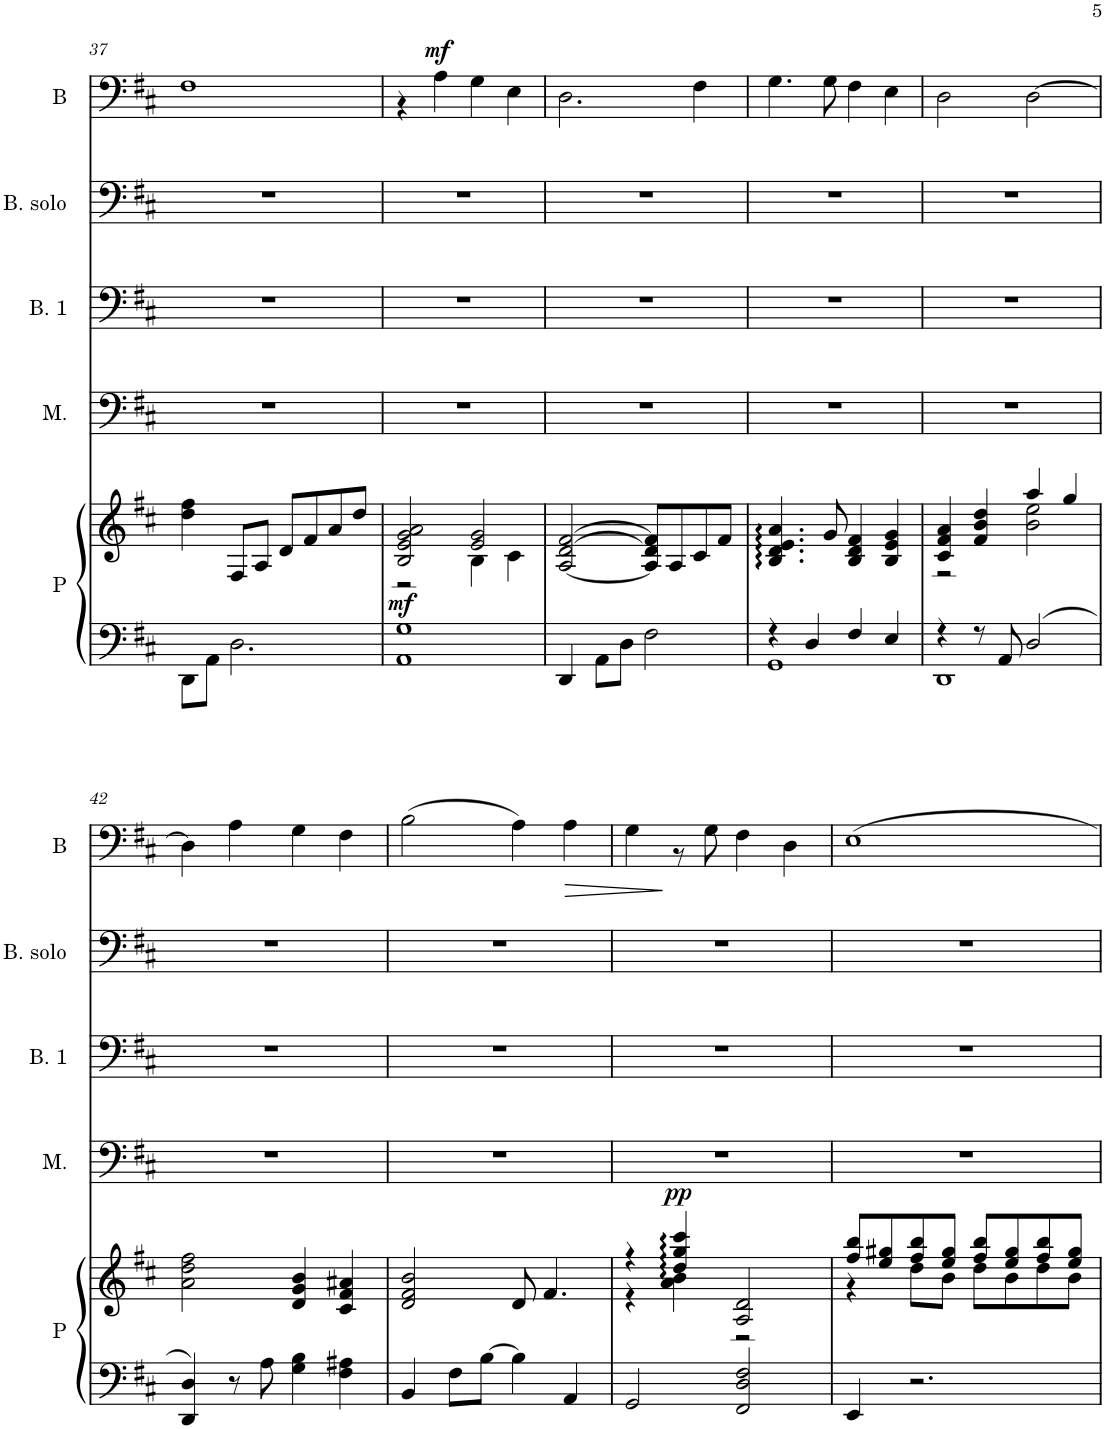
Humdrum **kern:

**kern	**kern	**dynam	**kern	**kern	**kern	**kern	**dynam
*part5	*part5	*part5	*part4	*part3	*part2	*part1	*part1
*staff6	*staff5	*staff5/6	*staff4	*staff3	*staff2	*staff1	*staff1
*I"Piano	*	*	*I"Men	*I"Bass 1	*I"Bass solo	*I"Bass	*
*I'P	*	*	*I'M.	*I'B. 1	*I'B. solo	*I'B	*
!!LO:PB:g=z
*clefF4	*clefG2	*	*clefF4	*clefF4	*clefF4	*clefF4	*
*k[f#c#]	*k[f#c#]	*	*k[f#c#]	*k[f#c#]	*k[f#c#]	*k[f#c#]	*
*M4/4	*M4/4	*	*M4/4	*M4/4	*M4/4	*M4/4	*
=37	=37	=37	=37	=37	=37	=37	=37
*^	*	*	*	*	*	*^	*
1ryy	8DD\L	4dd\ 4ff#\	.	1r	1r	1r	1ryy	1F#	.
.	8AA\J	.	.	.	.	.	.	.	.
.	2.D\	8F#/L	.	.	.	.	.	.	.
.	.	8A/J	.	.	.	.	.	.	.
.	.	8d/L	.	.	.	.	.	.	.
.	.	8f#/	.	.	.	.	.	.	.
.	.	8a/	.	.	.	.	.	.	.
.	.	8dd/J	.	.	.	.	.	.	.
=38	=38	=38	=38	=38	=38	=38	=38	=38	=38
*	*	*^	*	*	*	*	*	*	*
!	!	!	!	!LO:DY:a=2	!	!	!	!	!	!
1ryy	1AA 1G	2B/ 2e/ 2g/ 2a/	2r	mf	1r	1r	1r	1ryy	4r	.
!	!	!	!	!	!	!	!	!	!	!LO:DY:a
.	.	.	.	.	.	.	.	.	4A\	mf
.	.	2e/ 2g/	4B\	.	.	.	.	.	4G\	.
.	.	.	4c#\	.	.	.	.	.	4E\	.
*	*	*v	*v	*	*	*	*	*	*	*
=39	=39	=39	=39	=39	=39	=39	=39	=39	=39
1ryy	4DD/	[<2A/ [>2d/ [>2f#/	.	1r	1r	1r	1ryy	2.D\	.
.	8AA\L	.	.	.	.	.	.	.	.
.	8D\J	.	.	.	.	.	.	.	.
.	2F#\	8A/] 8d/] 8f#/]L	.	.	.	.	.	.	.
.	.	8A/	.	.	.	.	.	.	.
.	.	8c#/	.	.	.	.	.	4F#\	.
.	.	8f#/J	.	.	.	.	.	.	.
=40	=40	=40	=40	=40	=40	=40	=40	=40	=40
4r	1GG	4.B/ 4.d/ 4.e/ 4.a/	.	1r	1r	1r	1ryy	4.G\	.
4D/	.	.	.	.	.	.	.	.	.
.	.	8g/	.	.	.	.	.	8G\	.
4F#/	.	4B/ 4d/ 4f#/	.	.	.	.	.	4F#\	.
4E/	.	4B/ 4e/ 4g/	.	.	.	.	.	4E\	.
=41	=41	=41	=41	=41	=41	=41	=41	=41	=41
*	*	*^	*	*	*	*	*	*	*
4r	1DD	4c#/ 4f#/ 4a/	2r	.	1r	1r	1r	1ryy	2D\	.
8r	.	4f#/ 4b/ 4dd/	.	.	.	.	.	.	.	.
8AA/	.	.	.	.	.	.	.	.	.	.
2D/	.	4aa/	2b\ 2ee\	.	.	.	.	.	[>2D\	.
.	.	4gg/	.	.	.	.	.	.	.	.
*v	*v	*	*	*	*	*	*	*	*	*
!!LO:LB:g=z	!!
=42	=42	=42	=42	=42	=42	=42	=42	=42	=42
4DD/ 4D/	1ryy	2a\ 2dd\ 2ff#\	.	1r	1r	1r	1ryy	4D\]	.
8r	.	.	.	.	.	.	.	4A\	.
8A\	.	.	.	.	.	.	.	.	.
4G\ 4B\	.	4d/ 4g/ 4b/	.	.	.	.	.	4G\	.
4F#\ 4A#X\	.	4c#/ 4f#/ 4a#X/	.	.	.	.	.	4F#\	.
=43	=43	=43	=43	=43	=43	=43	=43	=43	=43
4BB/	1ryy	2d/ 2f#/ 2b/	.	1r	1r	1r	1ryy	(>2B\	.
8F#\L	.	.	.	.	.	.	.	.	.
[>8B\J	.	.	.	.	.	.	.	.	.
4B\]	.	8d/	.	.	.	.	.	4A\)	.
.	.	4.f#/	.	.	.	.	.	.	.
!	!	!	!	!	!	!	!	!	!LO:HP:b
4AA/	.	.	.	.	.	.	.	4A\	>
=44	=44	=44	=44	=44	=44	=44	=44	=44	=44
2GG/	4r	4r	.	1r	1r	1r	1ryy	4G\	.
!	!	!	!LO:DY:a	!	!	!	!	!	!
.	4dd/ 4gg/ 4ccc#/	4a\ 4b\	pp	.	.	.	.	8r	]
.	.	.	.	.	.	.	.	8G\	.
2FF#/ 2D/ 2F#/	2A/ 2d/	2r	.	.	.	.	.	4F#\	.
.	.	.	.	.	.	.	.	4D\	.
=45	=45	=45	=45	=45	=45	=45	=45	=45	=45
4EE/	8ff#/ 8bb/L	4r	.	1r	1r	1r	1ryy	1E	.
.	8ee/ 8gg#X/	.	.	.	.	.	.	.	.
2.r	8ff#/ 8bb/	8dd\L	.	.	.	.	.	.	.
.	8ee/ 8gg#/J	8b\J	.	.	.	.	.	.	.
.	8ff#/ 8bb/L	8dd\L	.	.	.	.	.	.	.
.	8ee/ 8gg#/	8b\	.	.	.	.	.	.	.
.	8ff#/ 8bb/	8dd\	.	.	.	.	.	.	.
.	8ee/ 8gg#/J	8b\J	.	.	.	.	.	.	.
*	*v	*v	*	*	*	*	*v	*v	*
=	=	=	=	=	=	=	=
*-	*-	*-	*-	*-	*-	*-	*-
